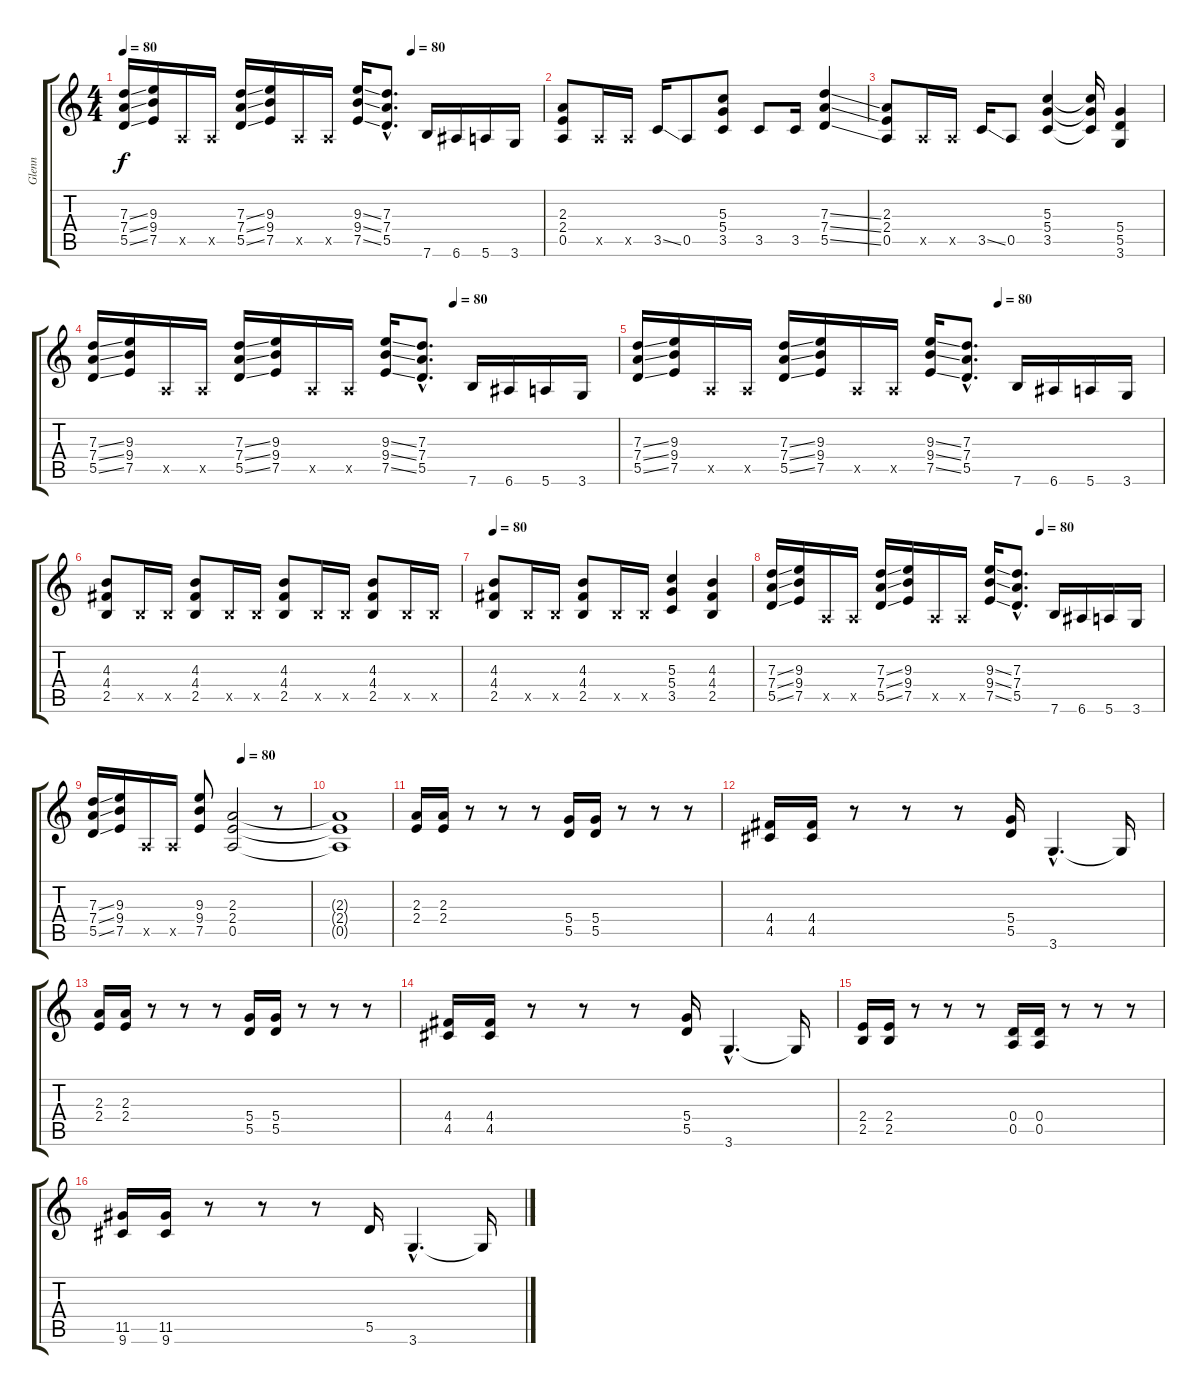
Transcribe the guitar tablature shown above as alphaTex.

\track ("Glenn" "Glenn") {instrument distortionguitar}
\staff {score tabs}
\tuning (E4 B3 G3 D3 A2 E2) {hide}
\ts (4 4)
\tempo 80
\tempo (80 0.6875)
\clef g2
\ks c
(7.3{ss} 7.4{ss} 5.5{ss}).16{dy f} (9.3 9.4 7.5).16 0.5{x}.16 0.5{x}.16 (7.3{ss} 7.4{ss} 5.5{ss}).16 (9.3 9.4 7.5).16 0.5{x}.16 0.5{x}.16 (9.3{ss} 9.4{ss} 7.5{ss}).16 (7.3{hac} 7.4{hac} 5.5{hac}).8{d} 7.6.16 6.6.16 5.6.16 3.6.16 |
(2.3 2.4 0.5).8 0.5{x}.16 0.5{x}.16 3.5{ss}.16 0.5.8 (5.3 5.4 3.5).8 3.5.8 3.5.16 (7.3{ss} 7.4{ss} 5.5{ss}).4 |
(2.3 2.4 0.5).8 0.5{x}.16 0.5{x}.16 3.5{ss}.16 0.5.8 (5.3 5.4 3.5).4 (5.3{t} 5.4{t} 3.5{t}).16 (5.4 5.5 3.6).4 |
\tempo (80 0.6875)
(7.3{ss} 7.4{ss} 5.5{ss}).16 (9.3 9.4 7.5).16 0.5{x}.16 0.5{x}.16 (7.3{ss} 7.4{ss} 5.5{ss}).16 (9.3 9.4 7.5).16 0.5{x}.16 0.5{x}.16 (9.3{ss} 9.4{ss} 7.5{ss}).16 (7.3{hac} 7.4{hac} 5.5{hac}).8{d} 7.6.16 6.6.16 5.6.16 3.6.16 |
\tempo (80 0.6875)
(7.3{ss} 7.4{ss} 5.5{ss}).16 (9.3 9.4 7.5).16 0.5{x}.16 0.5{x}.16 (7.3{ss} 7.4{ss} 5.5{ss}).16 (9.3 9.4 7.5).16 0.5{x}.16 0.5{x}.16 (9.3{ss} 9.4{ss} 7.5{ss}).16 (7.3{hac} 7.4{hac} 5.5{hac}).8{d} 7.6.16 6.6.16 5.6.16 3.6.16 |
(4.3 4.4 2.5).8 2.5{x}.16 2.5{x}.16 (4.3 4.4 2.5).8 2.5{x}.16 2.5{x}.16 (4.3 4.4 2.5).8 2.5{x}.16 2.5{x}.16 (4.3 4.4 2.5).8 2.5{x}.16 2.5{x}.16 |
\tempo 80
(4.3 4.4 2.5).8 2.5{x}.16 2.5{x}.16 (4.3 4.4 2.5).8 2.5{x}.16 2.5{x}.16 (5.3 5.4 3.5).4 (4.3 4.4 2.5).4 |
\tempo (80 0.6875)
(7.3{ss} 7.4{ss} 5.5{ss}).16 (9.3 9.4 7.5).16 0.5{x}.16 0.5{x}.16 (7.3{ss} 7.4{ss} 5.5{ss}).16 (9.3 9.4 7.5).16 0.5{x}.16 0.5{x}.16 (9.3{ss} 9.4{ss} 7.5{ss}).16 (7.3{hac} 7.4{hac} 5.5{hac}).8{d} 7.6.16 6.6.16 5.6.16 3.6.16 |
\tempo (80 0.6875)
(7.3{ss} 7.4{ss} 5.5{ss}).16 (9.3 9.4 7.5).16 0.5{x}.16 0.5{x}.16 (9.3 9.4 7.5).8 (2.3 2.4 0.5).2 r.8 |
(2.3{t} 2.4{t} 0.5{t}).1 |
(2.3 2.4).16 (2.3 2.4).16 r.8 r.8 r.8 (5.4 5.5).16 (5.4 5.5).16 r.8 r.8 r.8 |
(4.4 4.5).16 (4.4 4.5).16 r.8 r.8 r.8 (5.4 5.5).16 3.6{hac}.4{d} 3.6{t}.16 |
(2.3 2.4).16 (2.3 2.4).16 r.8 r.8 r.8 (5.4 5.5).16 (5.4 5.5).16 r.8 r.8 r.8 |
(4.4 4.5).16 (4.4 4.5).16 r.8 r.8 r.8 (5.4 5.5).16 3.6{hac}.4{d} 3.6{t}.16 |
(2.4 2.5).16 (2.4 2.5).16 r.8 r.8 r.8 (0.4 0.5).16 (0.4 0.5).16 r.8 r.8 r.8 |
(11.5 9.6).16 (11.5 9.6).16 r.8 r.8 r.8 5.5.16 3.6{hac}.4{d} 3.6{t}.16
